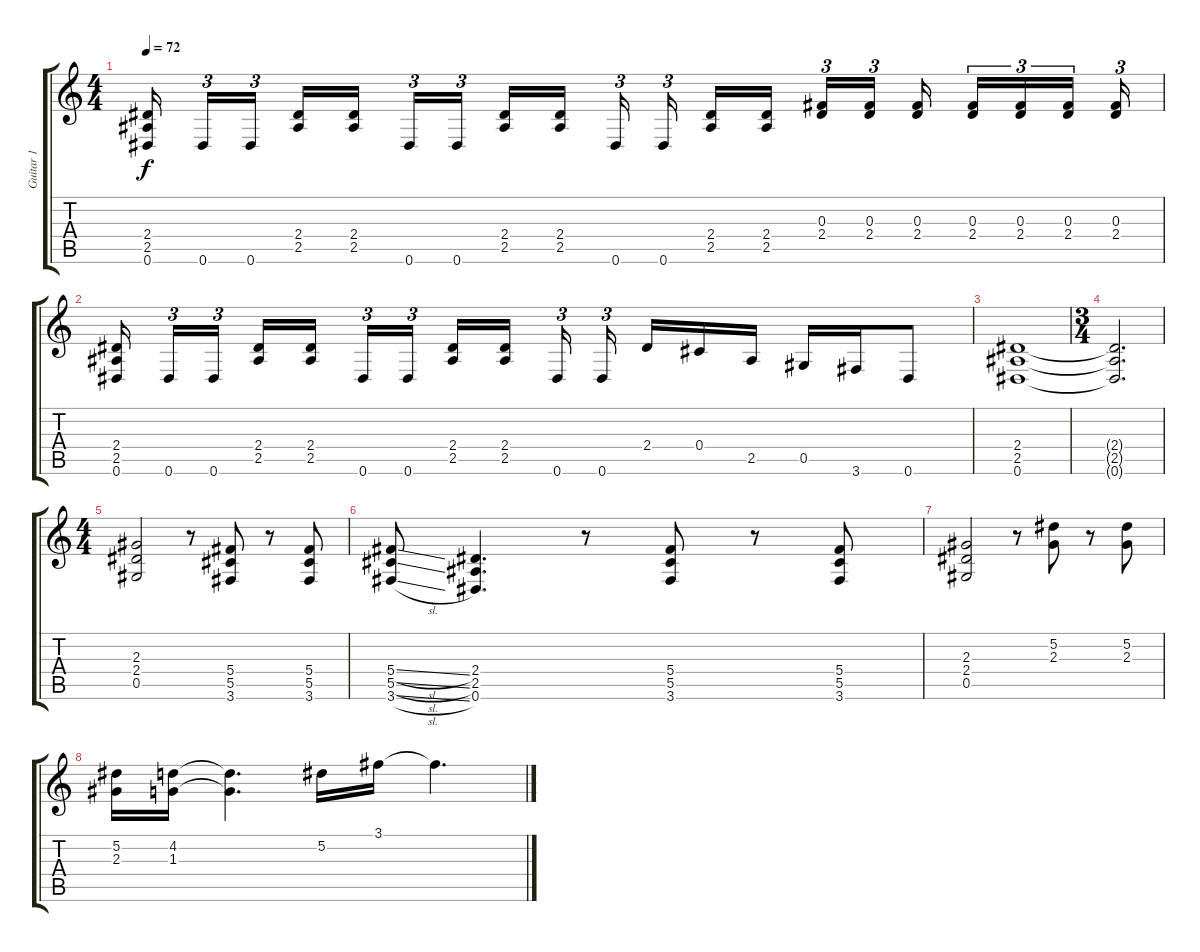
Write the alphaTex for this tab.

\track ("Guitar 1" "Guitar 1") {instrument distortionguitar}
\staff {score tabs}
\tuning (Eb4 Bb3 Gb3 Db3 Ab2 Eb2) {hide}
\ts (4 4)
\tempo 72
\clef g2
\ks c
(2.4 2.5 0.6).16{dy f beam splitsecondary} 0.6.16{tu (3 2)} 0.6.16{tu (3 2) beam splitsecondary} (2.4 2.5).16 (2.4 2.5).16 0.6.16{tu (3 2)} 0.6.16{tu (3 2) beam splitsecondary} (2.4 2.5).16 (2.4 2.5).16{beam splitsecondary} 0.6.16{tu (3 2)} 0.6.16{tu (3 2) beam splitsecondary} (2.4 2.5).16 (2.4 2.5).16{beam splitsecondary} (0.3 2.4).16{tu (3 2)} (0.3 2.4).16{tu (3 2)} (0.3 2.4).16{beam splitsecondary} (0.3 2.4).16{tu (3 2)} (0.3 2.4).16{tu (3 2)} (0.3 2.4).16{tu (3 2) beam splitsecondary} (0.3 2.4).16{tu (3 2)} |
(2.4 2.5 0.6).16{beam splitsecondary} 0.6.16{tu (3 2)} 0.6.16{tu (3 2) beam splitsecondary} (2.4 2.5).16 (2.4 2.5).16 0.6.16{tu (3 2)} 0.6.16{tu (3 2) beam splitsecondary} (2.4 2.5).16 (2.4 2.5).16{beam splitsecondary} 0.6.16{tu (3 2)} 0.6.16{tu (3 2) beam splitsecondary} 2.4.16 0.4.16 2.5.16 0.5.16 3.6.16 0.6.8 |
(2.4 2.5 0.6).1 |
\ts (3 4)
(2.4{t} 2.5{t} 0.6{t}).2{d} |
\ts (4 4)
(2.3 2.4 0.5).2 r.8 (5.4 5.5 3.6).8 r.8 (5.4 5.5 3.6).8 |
(5.4{sl} 5.5{sl} 3.6{sl}).8 (2.4 2.5 0.6).4{d} r.8 (5.4 5.5 3.6).8 r.8 (5.4 5.5 3.6).8 |
(2.3 2.4 0.5).2 r.8 (5.2 2.3).8 r.8 (5.2 2.3).8 |
(5.2 2.3).16 (4.2 1.3).16 (4.2{t} 1.3{t}).4{d} 5.2.16 3.1.16 3.1{t}.4{d}
